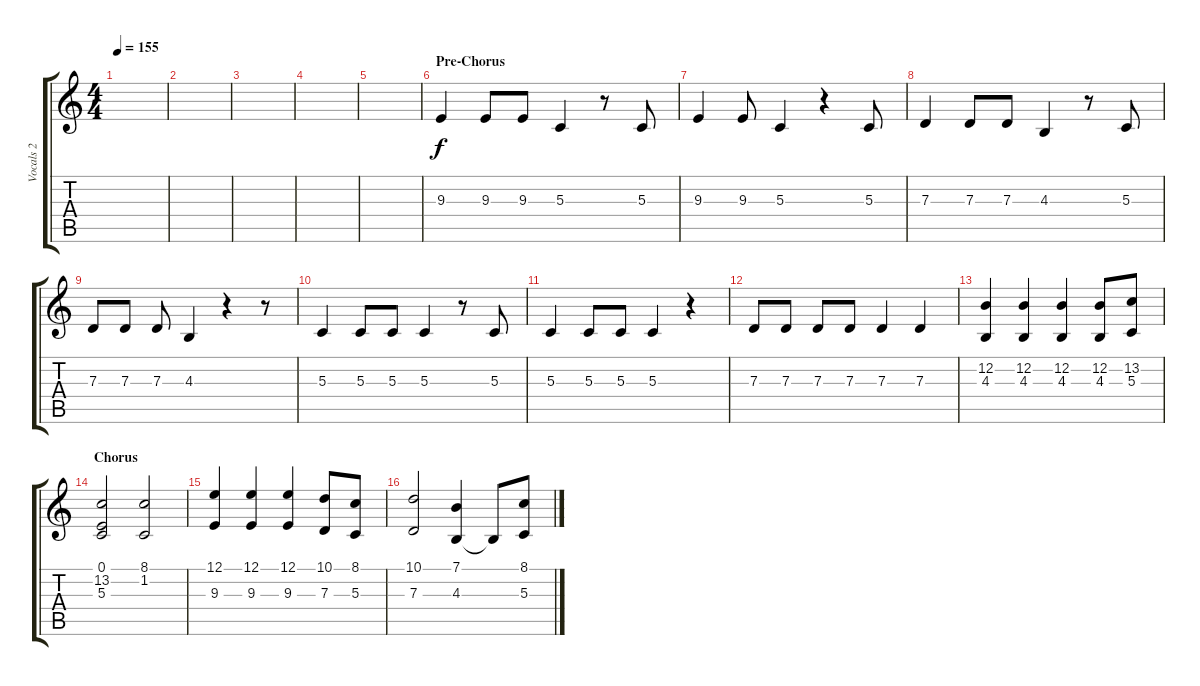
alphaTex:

\track ("Vocals 2" "Vocals 2") {instrument baritonesax}
\staff {score tabs}
\tuning (E4 B3 G3 D3 A2 E2) {hide}
\ts (4 4)
\tempo 155
\clef g2
\ks c
|
|
|
|
|
\section ("" "Pre-Chorus")
9.3.4 9.3.8 9.3.8 5.3.4 r.8 5.3.8 |
9.3.4 9.3.8 5.3.4 r.4 5.3.8 |
7.3.4 7.3.8 7.3.8 4.3.4 r.8 5.3.8 |
7.3.8 7.3.8 7.3.8 4.3.4 r.4 r.8 |
5.3.4 5.3.8 5.3.8 5.3.4 r.8 5.3.8 |
5.3.4 5.3.8 5.3.8 5.3.4 r.4 |
7.3.8 7.3.8 7.3.8 7.3.8 7.3.4 7.3.4 |
(12.2 4.3).4 (12.2 4.3).4 (12.2 4.3).4 (12.2 4.3).8 (13.2 5.3).8 |
\section ("" "Chorus")
(0.1 13.2 5.3).2 (8.1 1.2).2 |
(12.1 9.3).4 (12.1 9.3).4 (12.1 9.3).4 (10.1 7.3).8 (8.1 5.3).8 |
(10.1 7.3).2 (7.1 4.3).4 4.3{t}.8 (8.1 5.3).8
